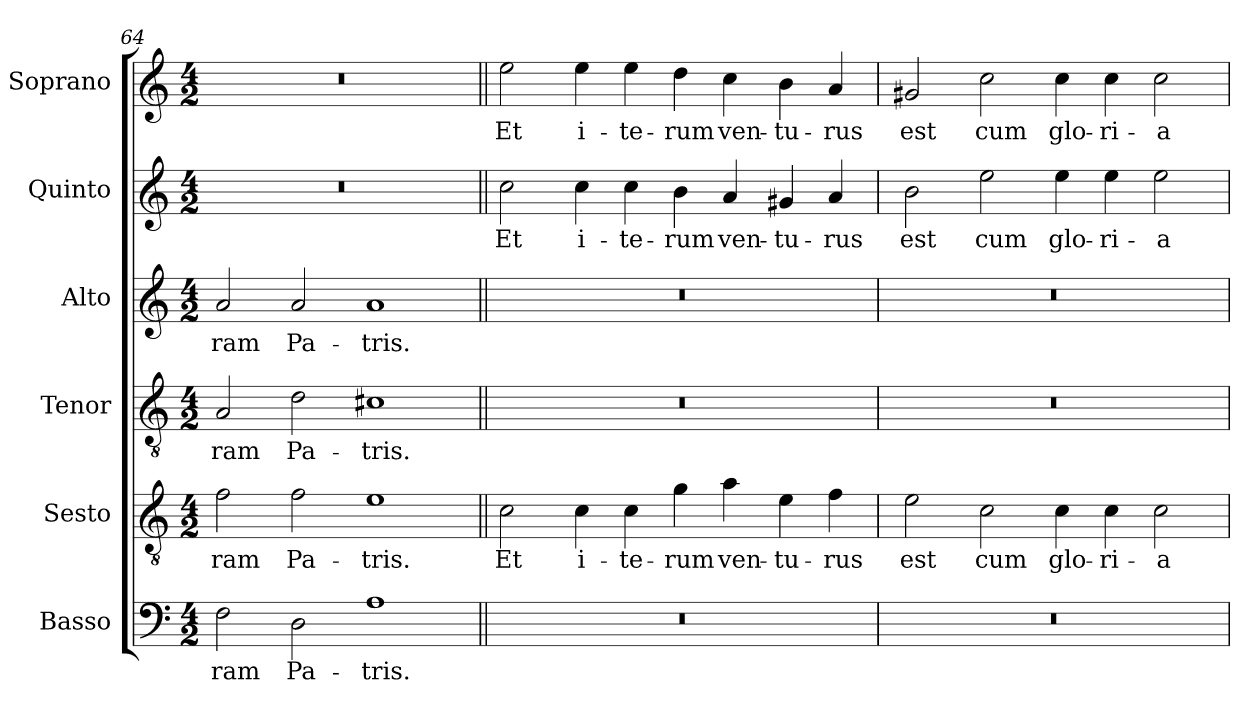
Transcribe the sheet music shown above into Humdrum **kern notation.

**kern	**text	**kern	**text	**kern	**text	**kern	**text	**kern	**text	**kern	**text
*part6	*part6	*part5	*part5	*part4	*part4	*part3	*part3	*part2	*part2	*part1	*part1
*staff6	*staff6	*staff5	*staff5	*staff4	*staff4	*staff3	*staff3	*staff2	*staff2	*staff1	*staff1
*I"Basso	*	*I"Sesto	*	*I"Tenor	*	*I"Alto	*	*I"Quinto	*	*I"Soprano	*
*	*	*I'T.	*	*I'T.	*	*I'A.	*	*	*	*I'Sop.	*
*clefF4	*	*clefGv2	*	*clefGv2	*	*clefG2	*	*clefG2	*	*clefG2	*
*	*	*ITrd7c12	*	*ITrd7c12	*	*	*	*	*	*	*
*k[]	*	*k[]	*	*k[]	*	*k[]	*	*k[]	*	*k[]	*
*C:	*	*C:	*	*C:	*	*C:	*	*C:	*	*C:	*
*M4/2	*	*M4/2	*	*M4/2	*	*M4/2	*	*M4/2	*	*M4/2	*
=64	=64	=64	=64	=64	=64	=64	=64	=64	=64	=64	=64
!	!LO:LY:b:color=#000000	!	!	!	!	!	!	!	!	!	!
!	!	!	!LO:LY:b:color=#000000	!	!	!	!	!	!	!	!
!	!	!	!	!	!LO:LY:b:color=#000000	!	!	!	!	!	!
!	!	!	!	!	!	!	!LO:LY:b:color=#000000	!LO:N:vis=1	!	!LO:N:vis=1	!
2Fi\	-ram	2Fi\	-ram	2AAi/	-ram	2ai/	-ram	0r	.	0r	.
!	!LO:LY:b:color=#000000	!	!	!	!	!	!	!	!	!	!
!	!	!	!LO:LY:b:color=#000000	!	!	!	!	!	!	!	!
!	!	!	!	!	!LO:LY:b:color=#000000	!	!	!	!	!	!
!	!	!	!	!	!	!	!LO:LY:b:color=#000000	!	!	!	!
2Di\	Pa-	2Fi\	Pa-	2Di\	Pa-	2ai/	Pa-	.	.	.	.
!	!LO:LY:b:color=#000000	!	!	!	!	!	!	!	!	!	!
!	!	!	!LO:LY:b:color=#000000	!	!	!	!	!	!	!	!
!	!	!	!	!	!LO:LY:b:color=#000000	!	!	!	!	!	!
!	!	!	!	!	!	!	!LO:LY:b:color=#000000	!	!	!	!
1Ai	-tris.	1Ei	-tris.	1C#Xi	-tris.	1ai	-tris.	.	.	.	.
!!LO:LB:g=z
=65||	=65||	=65||	=65||	=65||	=65||	=65||	=65||	=65||	=65||	=65||	=65||
!LO:N:vis=1	!	!	!	!	!	!	!	!	!	!	!
!	!	!	!LO:LY:b:color=#000000	!LO:N:vis=1	!	!LO:N:vis=1	!	!	!	!	!
!	!	!	!	!	!	!	!	!	!LO:LY:b:color=#000000	!	!
!	!	!	!	!	!	!	!	!	!	!	!LO:LY:b:color=#000000
0r	.	2Ci\	Et	0r	.	0r	.	2cci\	Et	2eei\	Et
!	!	!	!LO:LY:b:color=#000000	!	!	!	!	!	!	!	!
!	!	!	!	!	!	!	!	!	!LO:LY:b:color=#000000	!	!
!	!	!	!	!	!	!	!	!	!	!	!LO:LY:b:color=#000000
.	.	4Ci\	i-	.	.	.	.	4cci\	i-	4eei\	i-
!	!	!	!LO:LY:b:color=#000000	!	!	!	!	!	!	!	!
!	!	!	!	!	!	!	!	!	!LO:LY:b:color=#000000	!	!
!	!	!	!	!	!	!	!	!	!	!	!LO:LY:b:color=#000000
.	.	4Ci\	-te-	.	.	.	.	4cci\	-te-	4eei\	-te-
!	!	!	!LO:LY:b:color=#000000	!	!	!	!	!	!	!	!
!	!	!	!	!	!	!	!	!	!LO:LY:b:color=#000000	!	!
!	!	!	!	!	!	!	!	!	!	!	!LO:LY:b:color=#000000
.	.	4Gi\	-rum	.	.	.	.	4bi\	-rum	4ddi\	-rum
!	!	!	!LO:LY:b:color=#000000	!	!	!	!	!	!	!	!
!	!	!	!	!	!	!	!	!	!LO:LY:b:color=#000000	!	!
!	!	!	!	!	!	!	!	!	!	!	!LO:LY:b:color=#000000
.	.	4Ai\	ven-	.	.	.	.	4ai/	ven-	4cci\	ven-
!	!	!	!LO:LY:b:color=#000000	!	!	!	!	!	!	!	!
!	!	!	!	!	!	!	!	!	!LO:LY:b:color=#000000	!	!
!	!	!	!	!	!	!	!	!	!	!	!LO:LY:b:color=#000000
.	.	4Ei\	-tu-	.	.	.	.	4g#Xi/	-tu-	4bi\	-tu-
!	!	!	!LO:LY:b:color=#000000	!	!	!	!	!	!	!	!
!	!	!	!	!	!	!	!	!	!LO:LY:b:color=#000000	!	!
!	!	!	!	!	!	!	!	!	!	!	!LO:LY:b:color=#000000
.	.	4Fi\	-rus	.	.	.	.	4ai/	-rus	4ai/	-rus
=66	=66	=66	=66	=66	=66	=66	=66	=66	=66	=66	=66
!LO:N:vis=1	!	!	!	!	!	!	!	!	!	!	!
!	!	!	!LO:LY:b:color=#000000	!LO:N:vis=1	!	!LO:N:vis=1	!	!	!	!	!
!	!	!	!	!	!	!	!	!	!LO:LY:b:color=#000000	!	!
!	!	!	!	!	!	!	!	!	!	!	!LO:LY:b:color=#000000
0r	.	2Ei\	est	0r	.	0r	.	2bi\	est	2g#Xi/	est
!	!	!	!LO:LY:b:color=#000000	!	!	!	!	!	!	!	!
!	!	!	!	!	!	!	!	!	!LO:LY:b:color=#000000	!	!
!	!	!	!	!	!	!	!	!	!	!	!LO:LY:b:color=#000000
.	.	2Ci\	cum	.	.	.	.	2eei\	cum	2cci\	cum
!	!	!	!LO:LY:b:color=#000000	!	!	!	!	!	!	!	!
!	!	!	!	!	!	!	!	!	!LO:LY:b:color=#000000	!	!
!	!	!	!	!	!	!	!	!	!	!	!LO:LY:b:color=#000000
.	.	4Ci\	glo-	.	.	.	.	4eei\	glo-	4cci\	glo-
!	!	!	!LO:LY:b:color=#000000	!	!	!	!	!	!	!	!
!	!	!	!	!	!	!	!	!	!LO:LY:b:color=#000000	!	!
!	!	!	!	!	!	!	!	!	!	!	!LO:LY:b:color=#000000
.	.	4Ci\	-ri-	.	.	.	.	4eei\	-ri-	4cci\	-ri-
!	!	!	!LO:LY:b:color=#000000	!	!	!	!	!	!	!	!
!	!	!	!	!	!	!	!	!	!LO:LY:b:color=#000000	!	!
!	!	!	!	!	!	!	!	!	!	!	!LO:LY:b:color=#000000
.	.	2Ci\	-a	.	.	.	.	2eei\	-a	2cci\	-a
=	=	=	=	=	=	=	=	=	=	=	=
*-	*-	*-	*-	*-	*-	*-	*-	*-	*-	*-	*-
